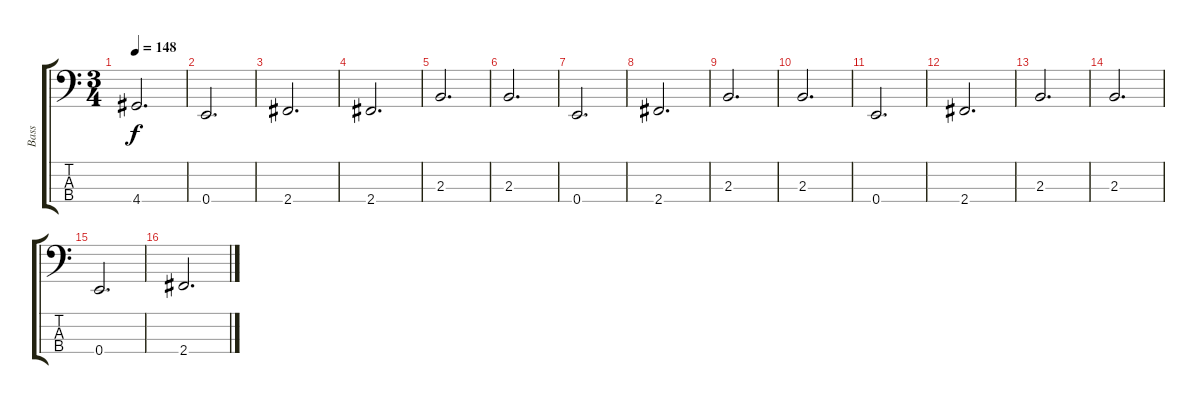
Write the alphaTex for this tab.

\track ("Bass" "Bass") {instrument fretlessbass}
\staff {score tabs}
\tuning (G2 D2 A1 E1) {hide}
\ts (3 4)
\tempo 148
\clef f4
\ks c
4.4.2{d dy f} |
0.4.2{d} |
2.4.2{d} |
2.4.2{d} |
2.3.2{d} |
2.3.2{d} |
0.4.2{d} |
2.4.2{d} |
2.3.2{d} |
2.3.2{d} |
0.4.2{d} |
2.4.2{d} |
2.3.2{d} |
2.3.2{d} |
0.4.2{d} |
2.4.2{d}
